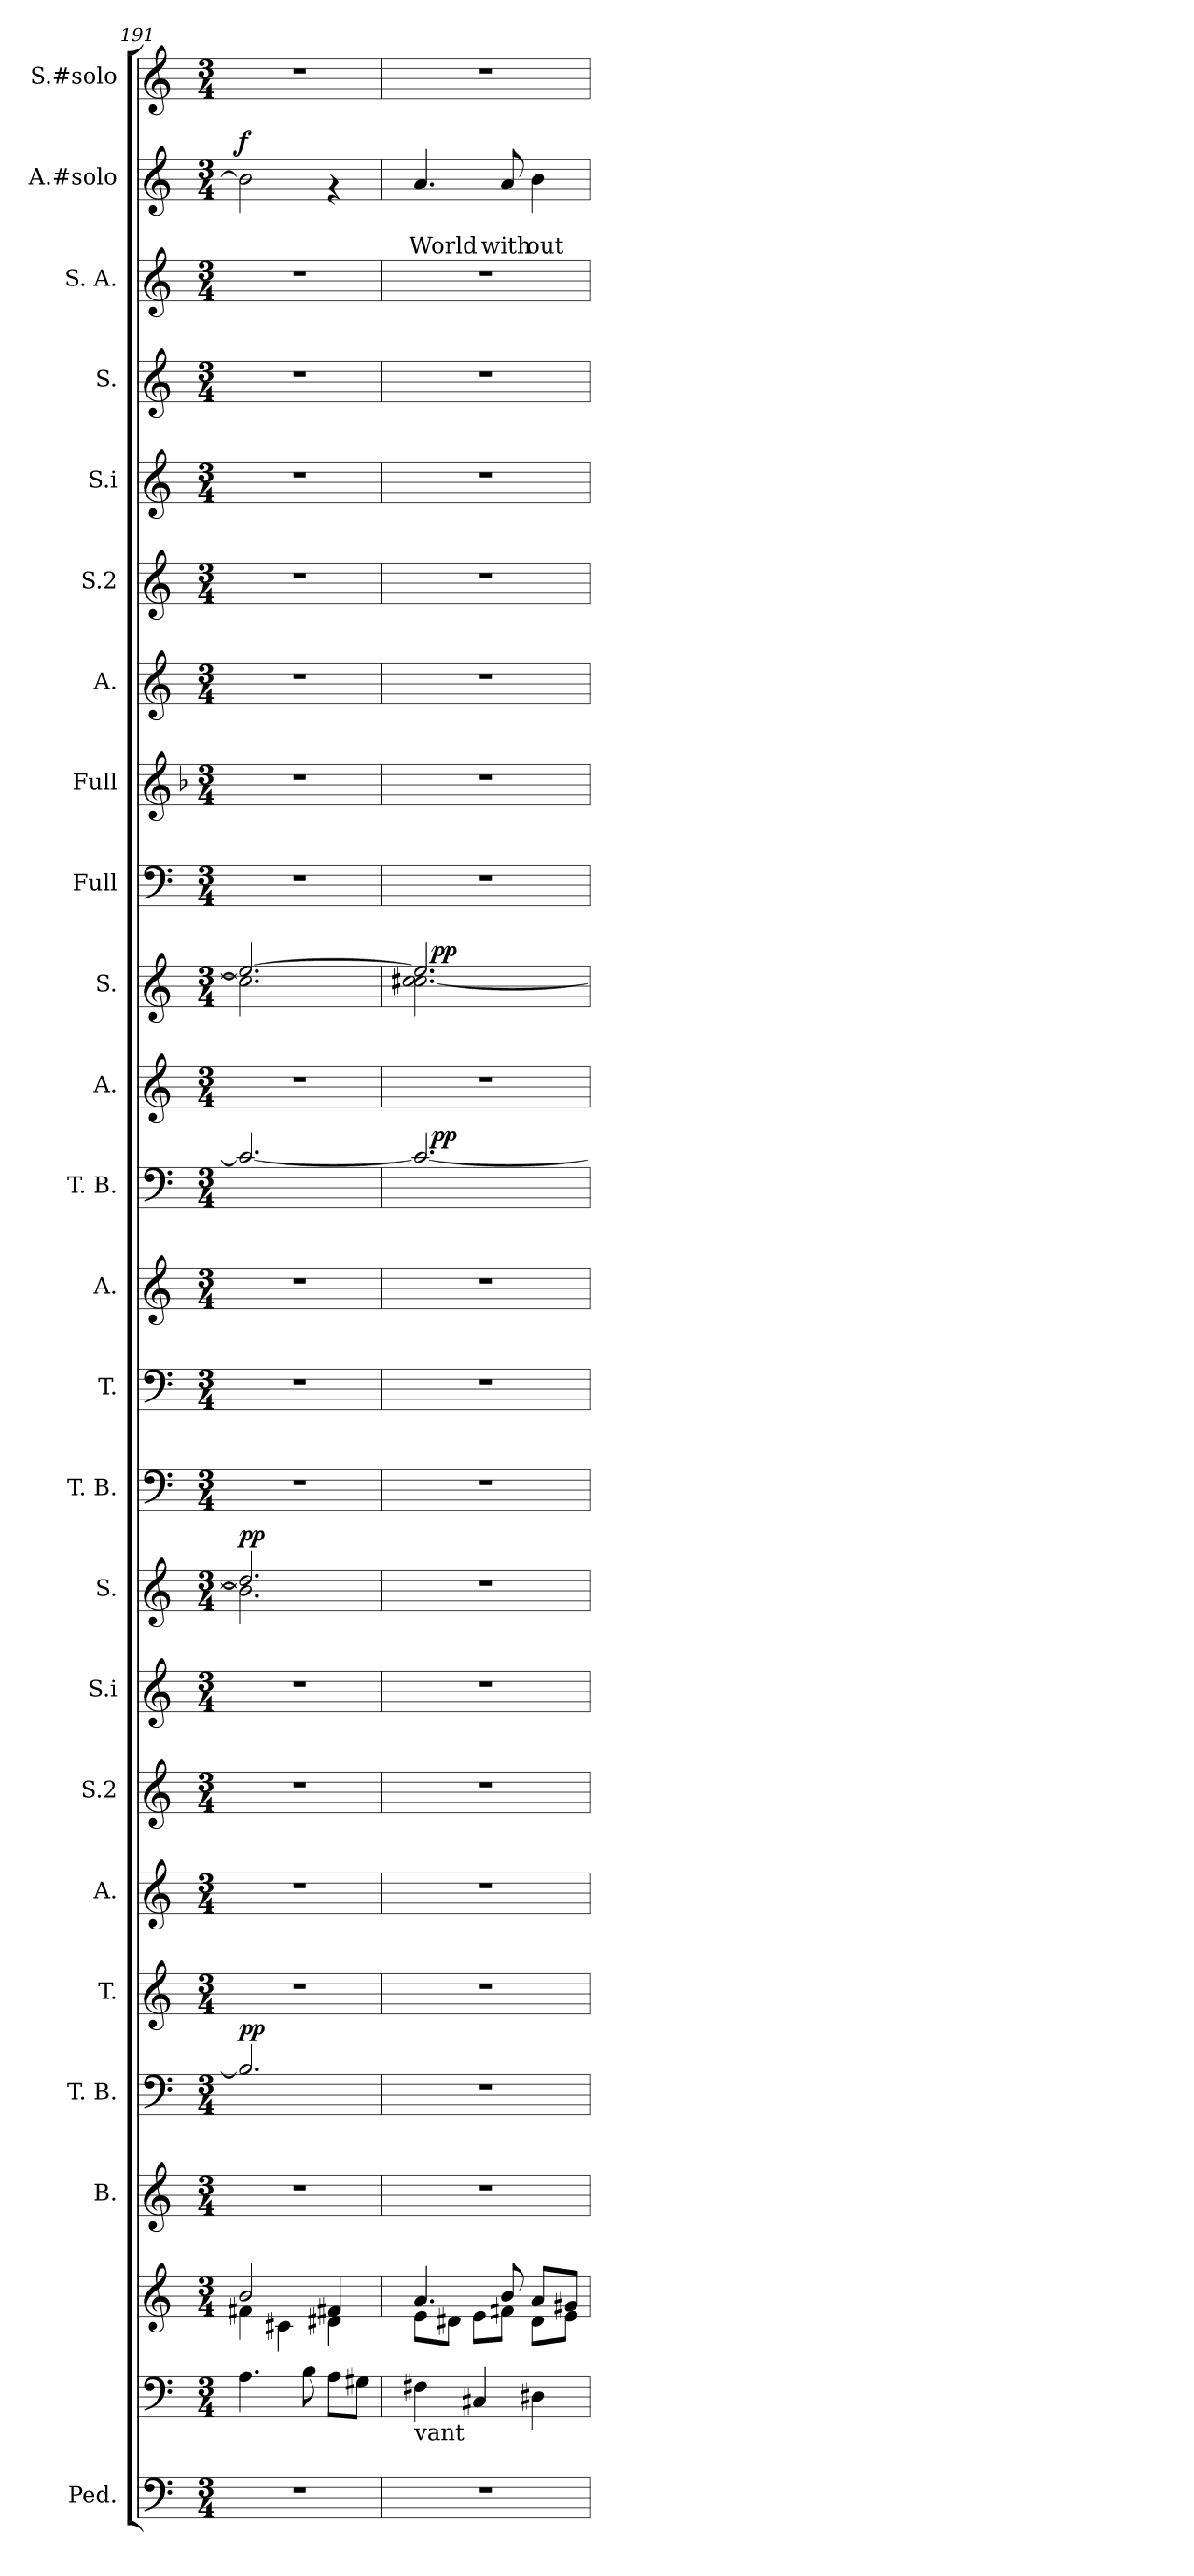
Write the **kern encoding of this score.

**kern	**kern	**kern	**kern	**kern	**dynam	**kern	**kern	**kern	**kern	**kern	**text	**dynam	**kern	**kern	**kern	**kern	**dynam	**kern	**kern	**dynam	**kern	**kern	**kern	**kern	**kern	**kern	**kern	**kern	**text	**text	**dynam	**kern
*part25	*part24	*part23	*part22	*part21	*part21	*part20	*part19	*part18	*part17	*part16	*part16	*part16	*part15	*part14	*part13	*part12	*part12	*part11	*part10	*part10	*part9	*part8	*part7	*part6	*part5	*part4	*part3	*part2	*part2	*part2	*part2	*part1
*staff25	*staff24	*staff23	*staff22	*staff21	*staff21	*staff20	*staff19	*staff18	*staff17	*staff16	*staff16	*staff16	*staff15	*staff14	*staff13	*staff12	*staff12	*staff11	*staff10	*staff10	*staff9	*staff8	*staff7	*staff6	*staff5	*staff4	*staff3	*staff2	*staff2	*staff2	*staff2	*staff1
*I"Ped.	*	*	*I"B.	*I"T. B.	*	*I"T.	*I"A.	*I"S.2	*I"S.i	*I"S.	*	*	*I"T. B.	*I"T.	*I"A.	*I"T. B.	*	*I"A.	*I"S.	*	*I"Full	*I"Full	*I"A.	*I"S.2	*I"S.i	*I"S.	*I"S. A.	*I"A.#solo	*	*	*	*I"S.#solo
*I'Ped.	*	*	*	*I'T. B.	*	*I'T.	*I'A.	*I'S.2	*I'S.i	*I'S.	*	*	*I'T. B.	*I'T.	*	*I'T. B.	*	*I'A.	*I'S.	*	*	*	*I'A.	*I'S.2	*I'S.i	*I'S.	*I'S. A.	*I'A.#solo	*	*	*	*I'S.#solo
*clefF4	*clefF4	*clefG2	*clefG2	*clefF4	*	*clefG2	*clefG2	*clefG2	*clefG2	*clefG2	*	*	*clefF4	*clefF4	*clefG2	*clefF4	*	*clefG2	*clefG2	*	*clefF4	*clefG2	*clefG2	*clefG2	*clefG2	*clefG2	*clefG2	*clefG2	*	*	*	*clefG2
*	*	*	*	*	*	*	*	*	*	*	*	*	*	*	*	*	*	*	*	*	*	*ITrd3c5	*	*	*	*	*	*	*	*	*	*
*k[]	*k[]	*k[]	*k[]	*k[]	*	*k[]	*k[]	*k[]	*k[]	*k[]	*	*	*k[]	*k[]	*k[]	*k[]	*	*k[]	*k[]	*	*k[]	*k[]	*k[]	*k[]	*k[]	*k[]	*k[]	*k[]	*	*	*	*k[]
*C:	*C:	*C:	*C:	*C:	*	*C:	*C:	*C:	*C:	*C:	*	*	*C:	*C:	*C:	*C:	*	*C:	*C:	*	*C:	*C:	*C:	*C:	*C:	*C:	*C:	*C:	*	*	*	*C:
*M3/4	*M3/4	*M3/4	*M3/4	*M3/4	*	*M3/4	*M3/4	*M3/4	*M3/4	*M3/4	*	*	*M3/4	*M3/4	*M3/4	*M3/4	*	*M3/4	*M3/4	*	*M3/4	*M3/4	*M3/4	*M3/4	*M3/4	*M3/4	*M3/4	*M3/4	*	*	*	*M3/4
=191	=191	=191	=191	=191	=191	=191	=191	=191	=191	=191	=191	=191	=191	=191	=191	=191	=191	=191	=191	=191	=191	=191	=191	=191	=191	=191	=191	=191	=191	=191	=191	=191
*	*	*^	*	*	*	*	*	*	*	*^	*	*	*	*	*	*	*	*	*^	*	*	*	*	*	*	*	*	*	*	*	*	*
!	!	!	!	!	!	!LO:DY:a	!	!	!	!	!	!	!	!LO:DY:a	!	!	!	!	!	!	!	!	!	!	!	!	!	!	!	!	!	!	!	!LO:DY:a	!
2.r	4.A\	2b/	4f#X\	2.r	2.B/]	pp	2.r	2.r	2.r	2.r	2.dd#/]	2.b\]	.	pp	2.r	2.r	2.r	2.c#/_	.	2.r	2.ee/_	2.cc#\]	.	2.r	2.r	2.r	2.r	2.r	2.r	2.r	2b\]	.	.	f	2.r
.	.	.	4c#X\	.	.	.	.	.	.	.	.	.	.	.	.	.	.	.	.	.	.	.	.	.	.	.	.	.	.	.	.	.	.	.	.
.	8B\	.	.	.	.	.	.	.	.	.	.	.	.	.	.	.	.	.	.	.	.	.	.	.	.	.	.	.	.	.	.	.	.	.	.
.	8A\L	4f#X/	4d#X\	.	.	.	.	.	.	.	.	.	.	.	.	.	.	.	.	.	.	.	.	.	.	.	.	.	.	.	4rf	.	.	.	.
.	8G#X\J	.	.	.	.	.	.	.	.	.	.	.	.	.	.	.	.	.	.	.	.	.	.	.	.	.	.	.	.	.	.	.	.	.	.
*	*	*	*	*	*	*	*	*	*	*	*v	*v	*	*	*	*	*	*	*	*	*	*	*	*	*	*	*	*	*	*	*	*	*	*	*
!!LO:LB:g=z
=192	=192	=192	=192	=192	=192	=192	=192	=192	=192	=192	=192	=192	=192	=192	=192	=192	=192	=192	=192	=192	=192	=192	=192	=192	=192	=192	=192	=192	=192	=192	=192	=192	=192	=192
!	!LO:TX:b:t=vant	!	!	!	!	!	!	!	!	!	!	!	!	!	!	!	!	!	!	!	!	!	!	!	!	!	!	!	!	!	!	!	!	!
!	!	!	!	!	!	!	!	!	!	!	!	!	!	!	!	!	!	!	!	!	!	!	!	!	!	!	!	!	!	!	!	!LO:LY:b	!	!
*	*	*	*	*	*	*	*	*	*	*	*	*	*	*	*	*	*^	*	*	*	*^	*	*	*	*	*	*	*	*	*	*	*	*	*
2.r	4F#X\	4.a/	8e\L	2.r	2.r	.	2.r	2.r	2.r	2.r	2.r	.	.	2.r	2.r	2.r	2.c#i/_	16ryy	.	2.r	2.ee/]	2.cc#i\ [<2.cc#i\	16ryy	.	2.r	2.r	2.r	2.r	2.r	2.r	2.r	4.a/	.	World	.	2.r
!	!	!	!	!	!	!	!	!	!	!	!	!	!	!	!	!	!	!	!LO:DY:a	!	!	!	!	!LO:DY:a	!	!	!	!	!	!	!	!	!	!	!	!
.	.	.	.	.	.	.	.	.	.	.	.	.	.	.	.	.	.	2ryy	pp	.	.	.	2ryy	pp	.	.	.	.	.	.	.	.	.	.	.	.
.	.	.	8d#X\J	.	.	.	.	.	.	.	.	.	.	.	.	.	.	.	.	.	.	.	.	.	.	.	.	.	.	.	.	.	.	.	.	.
.	4C#X/	.	8e\L	.	.	.	.	.	.	.	.	.	.	.	.	.	.	.	.	.	.	.	.	.	.	.	.	.	.	.	.	.	.	.	.	.
!	!	!	!	!	!	!	!	!	!	!	!	!	!	!	!	!	!	!	!	!	!	!	!	!	!	!	!	!	!	!	!	!	!	!LO:LY:b	!	!
.	.	8b/	8f#X\J	.	.	.	.	.	.	.	.	.	.	.	.	.	.	.	.	.	.	.	.	.	.	.	.	.	.	.	.	8a/	.	with	.	.
!	!	!	!	!	!	!	!	!	!	!	!	!	!	!	!	!	!	!	!	!	!	!	!	!	!	!	!	!	!	!	!	!	!	!LO:LY:b	!	!
.	4D#X\	8a/L	8d#\L	.	.	.	.	.	.	.	.	.	.	.	.	.	.	.	.	.	.	.	.	.	.	.	.	.	.	.	.	4b\	.	out	.	.
.	.	.	.	.	.	.	.	.	.	.	.	.	.	.	.	.	.	8.ryy	.	.	.	.	8.ryy	.	.	.	.	.	.	.	.	.	.	.	.	.
.	.	8g#X/J	8e\J	.	.	.	.	.	.	.	.	.	.	.	.	.	.	.	.	.	.	.	.	.	.	.	.	.	.	.	.	.	.	.	.	.
*	*	*v	*v	*	*	*	*	*	*	*	*	*	*	*	*	*	*v	*v	*	*	*v	*v	*v	*	*	*	*	*	*	*	*	*	*	*	*	*
=	=	=	=	=	=	=	=	=	=	=	=	=	=	=	=	=	=	=	=	=	=	=	=	=	=	=	=	=	=	=	=	=
*-	*-	*-	*-	*-	*-	*-	*-	*-	*-	*-	*-	*-	*-	*-	*-	*-	*-	*-	*-	*-	*-	*-	*-	*-	*-	*-	*-	*-	*-	*-	*-	*-
